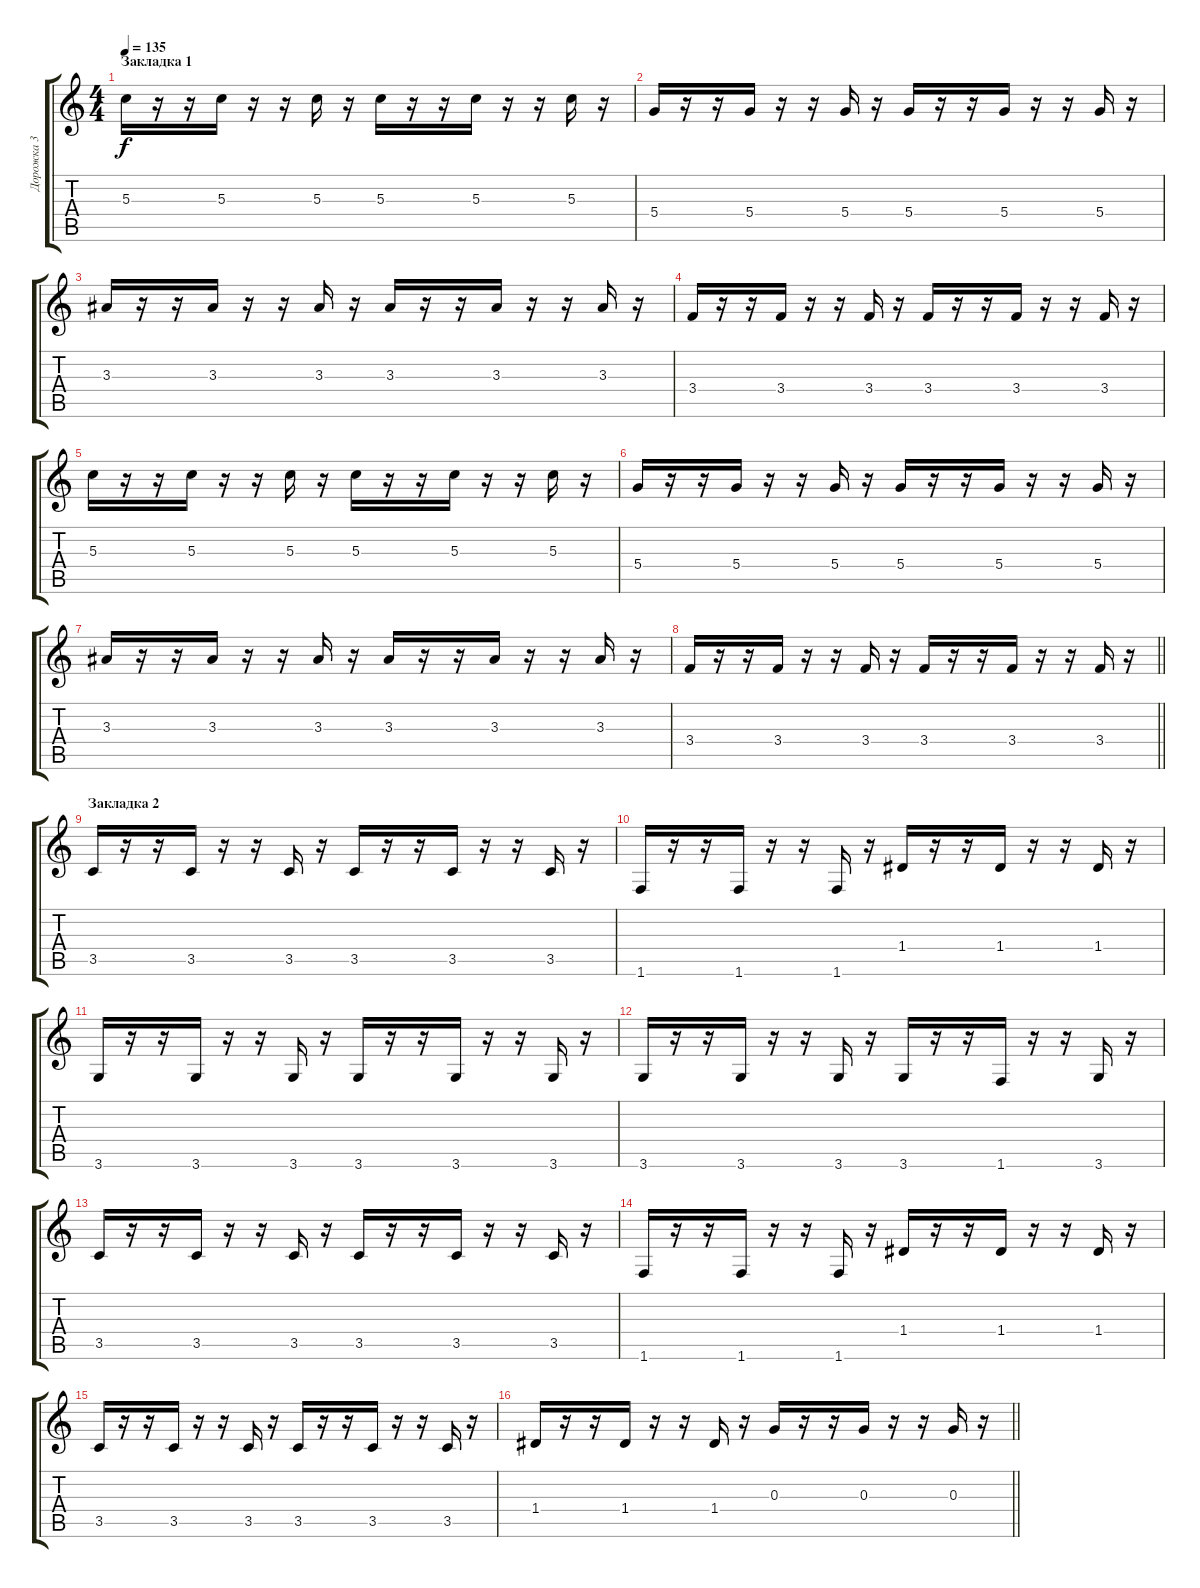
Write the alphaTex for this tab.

\track ("Дорожка 3" "Дорожка 3") {instrument distortionguitar}
\staff {score tabs}
\tuning (E4 B3 G3 D3 A2 E2) {hide}
\ts (4 4)
\section ("" "Закладка 1")
\tempo 135
\clef g2
\ks c
5.3.16{dy f} r.16 r.16 5.3.16 r.16 r.16 5.3.16 r.16 5.3.16 r.16 r.16 5.3.16 r.16 r.16 5.3.16 r.16 |
5.4.16 r.16 r.16 5.4.16 r.16 r.16 5.4.16 r.16 5.4.16 r.16 r.16 5.4.16 r.16 r.16 5.4.16 r.16 |
3.3.16 r.16 r.16 3.3.16 r.16 r.16 3.3.16 r.16 3.3.16 r.16 r.16 3.3.16 r.16 r.16 3.3.16 r.16 |
3.4.16 r.16 r.16 3.4.16 r.16 r.16 3.4.16 r.16 3.4.16 r.16 r.16 3.4.16 r.16 r.16 3.4.16 r.16 |
5.3.16 r.16 r.16 5.3.16 r.16 r.16 5.3.16 r.16 5.3.16 r.16 r.16 5.3.16 r.16 r.16 5.3.16 r.16 |
5.4.16 r.16 r.16 5.4.16 r.16 r.16 5.4.16 r.16 5.4.16 r.16 r.16 5.4.16 r.16 r.16 5.4.16 r.16 |
3.3.16 r.16 r.16 3.3.16 r.16 r.16 3.3.16 r.16 3.3.16 r.16 r.16 3.3.16 r.16 r.16 3.3.16 r.16 |
\barLineRight lightlight
3.4.16 r.16 r.16 3.4.16 r.16 r.16 3.4.16 r.16 3.4.16 r.16 r.16 3.4.16 r.16 r.16 3.4.16 r.16 |
\section ("" "Закладка 2")
3.5.16 r.16 r.16 3.5.16 r.16 r.16 3.5.16 r.16 3.5.16 r.16 r.16 3.5.16 r.16 r.16 3.5.16 r.16 |
1.6.16 r.16 r.16 1.6.16 r.16 r.16 1.6.16 r.16 1.4.16 r.16 r.16 1.4.16 r.16 r.16 1.4.16 r.16 |
3.6.16 r.16 r.16 3.6.16 r.16 r.16 3.6.16 r.16 3.6.16 r.16 r.16 3.6.16 r.16 r.16 3.6.16 r.16 |
3.6.16 r.16 r.16 3.6.16 r.16 r.16 3.6.16 r.16 3.6.16 r.16 r.16 1.6.16 r.16 r.16 3.6.16 r.16 |
3.5.16 r.16 r.16 3.5.16 r.16 r.16 3.5.16 r.16 3.5.16 r.16 r.16 3.5.16 r.16 r.16 3.5.16 r.16 |
1.6.16 r.16 r.16 1.6.16 r.16 r.16 1.6.16 r.16 1.4.16 r.16 r.16 1.4.16 r.16 r.16 1.4.16 r.16 |
3.5.16 r.16 r.16 3.5.16 r.16 r.16 3.5.16 r.16 3.5.16 r.16 r.16 3.5.16 r.16 r.16 3.5.16 r.16 |
\barLineRight lightlight
1.4.16 r.16 r.16 1.4.16 r.16 r.16 1.4.16 r.16 0.3.16 r.16 r.16 0.3.16 r.16 r.16 0.3.16 r.16
